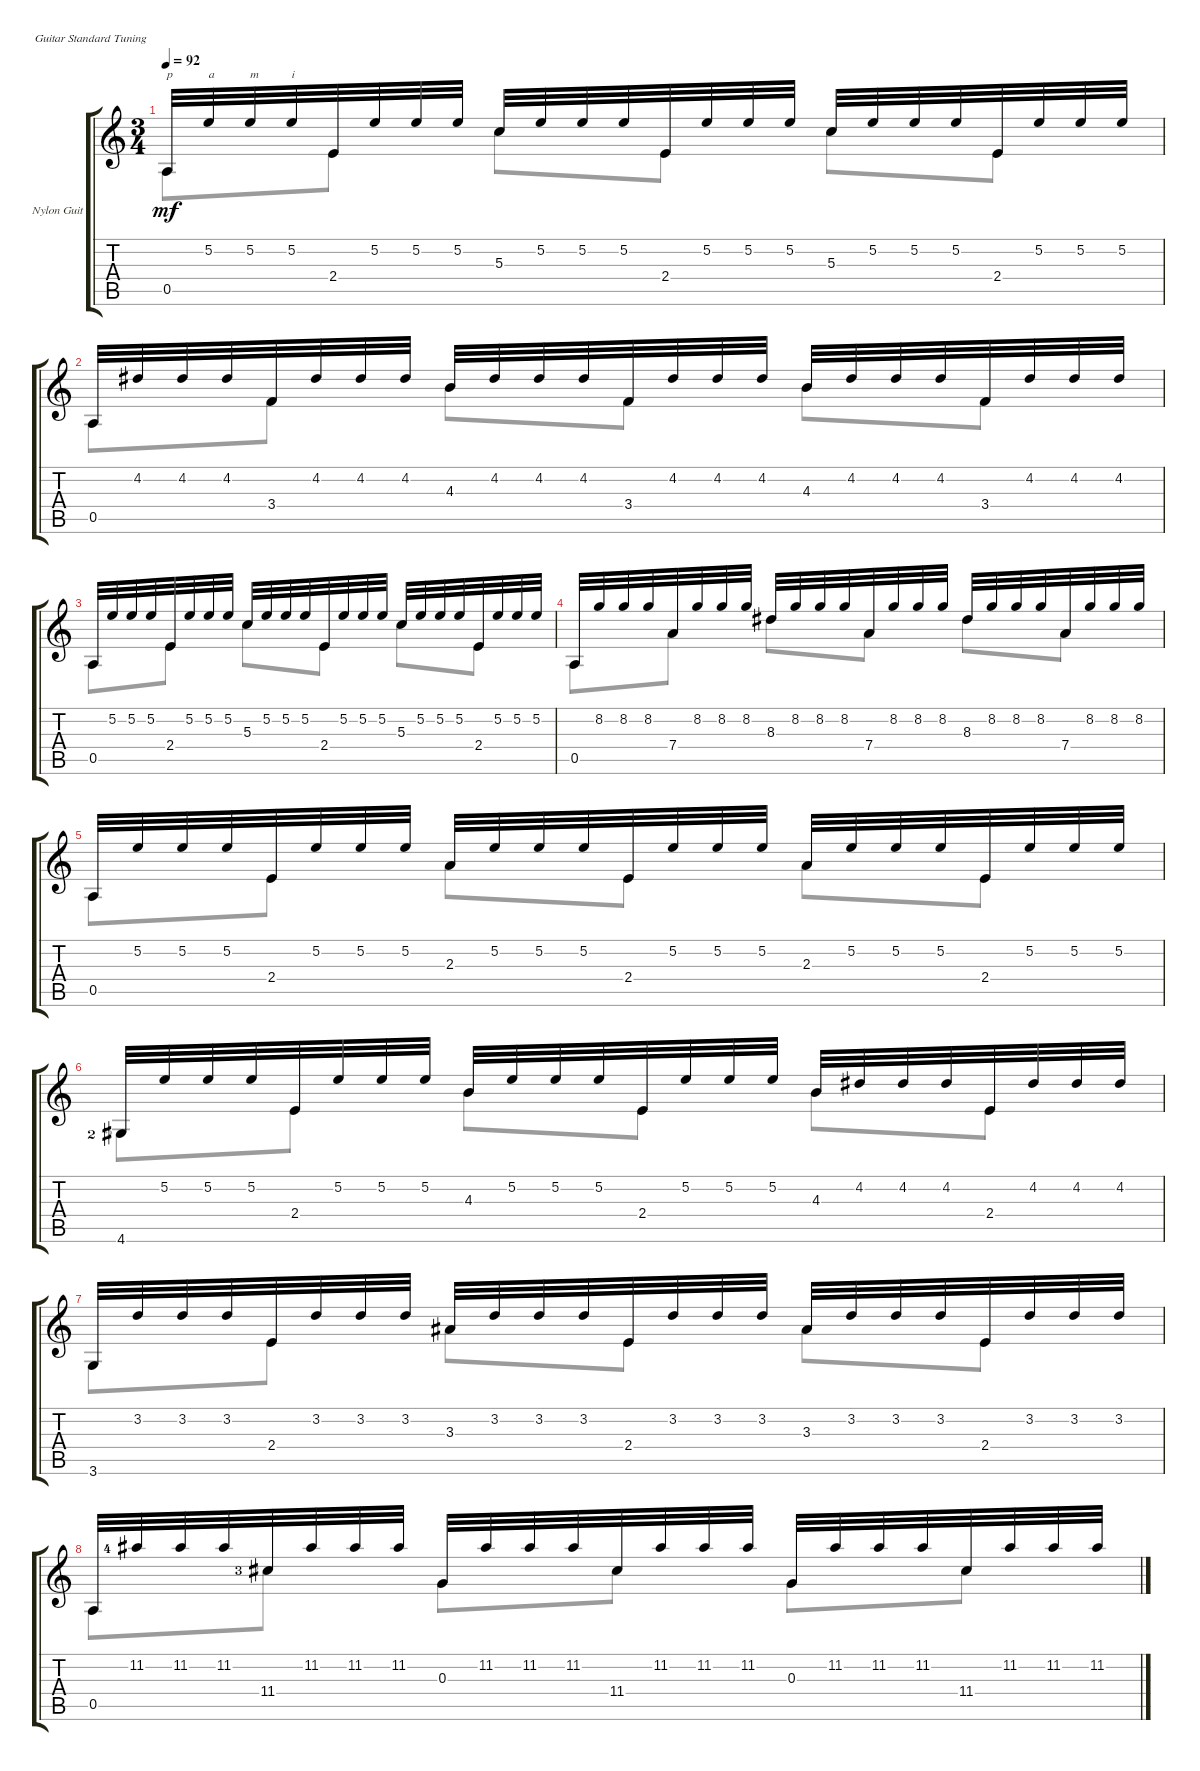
\defaultSystemsLayout 4
\bracketExtendMode groupsimilarinstruments
\firstSystemTrackNameOrientation horizontal
\otherSystemsTrackNameOrientation horizontal
\track ("Nylon Guitar" "Nylon Guit") {instrument acousticguitarsteel}
\staff {score tabs}
\tuning (E4 B3 G3 D3 A2 E2)
\voice
\ts (3 4)
\tempo 92
\clef g2
\ks c
0.5.32{txt "p" dy mf instrument acousticguitarsteel} 5.2.32{txt "a"} 5.2.32{txt "m"} 5.2.32{txt "i"} 2.4.32 5.2.32 5.2.32 5.2.32 5.3.32 5.2.32 5.2.32 5.2.32 2.4.32 5.2.32 5.2.32 5.2.32 5.3.32 5.2.32 5.2.32 5.2.32 2.4.32 5.2.32 5.2.32 5.2.32 |
0.5.32 4.2.32 4.2.32 4.2.32 3.4.32 4.2.32 4.2.32 4.2.32 4.3.32 4.2.32 4.2.32 4.2.32 3.4.32 4.2.32 4.2.32 4.2.32 4.3.32 4.2.32 4.2.32 4.2.32 3.4.32 4.2.32 4.2.32 4.2.32 |
0.5.32 5.2.32 5.2.32 5.2.32 2.4.32 5.2.32 5.2.32 5.2.32 5.3.32 5.2.32 5.2.32 5.2.32 2.4.32 5.2.32 5.2.32 5.2.32 5.3.32 5.2.32 5.2.32 5.2.32 2.4.32 5.2.32 5.2.32 5.2.32 |
0.5.32 8.2.32 8.2.32 8.2.32 7.4.32 8.2.32 8.2.32 8.2.32 8.3.32 8.2.32 8.2.32 8.2.32 7.4.32 8.2.32 8.2.32 8.2.32 8.3.32 8.2.32 8.2.32 8.2.32 7.4.32 8.2.32 8.2.32 8.2.32 |
0.5.32 5.2.32 5.2.32 5.2.32 2.4.32 5.2.32 5.2.32 5.2.32 2.3.32 5.2.32 5.2.32 5.2.32 2.4.32 5.2.32 5.2.32 5.2.32 2.3.32 5.2.32 5.2.32 5.2.32 2.4.32 5.2.32 5.2.32 5.2.32 |
4.6{lf 3}.32 5.2.32 5.2.32 5.2.32 2.4.32 5.2.32 5.2.32 5.2.32 4.3.32 5.2.32 5.2.32 5.2.32 2.4.32 5.2.32 5.2.32 5.2.32 4.3.32 4.2.32 4.2.32 4.2.32 2.4.32 4.2.32 4.2.32 4.2.32 |
3.6.32 3.2.32 3.2.32 3.2.32 2.4.32 3.2.32 3.2.32 3.2.32 3.3.32 3.2.32 3.2.32 3.2.32 2.4.32 3.2.32 3.2.32 3.2.32 3.3.32 3.2.32 3.2.32 3.2.32 2.4.32 3.2.32 3.2.32 3.2.32 |
0.5.32 11.2{lf 5}.32 11.2.32 11.2.32 11.4{lf 4}.32 11.2.32 11.2.32 11.2.32 0.3.32 11.2.32 11.2.32 11.2.32 11.4.32 11.2.32 11.2.32 11.2.32 0.3.32 11.2.32 11.2.32 11.2.32 11.4.32 11.2.32 11.2.32 11.2.32
\voice
\clef g2
\ottava regular
\simile none
\ks c
0.5.8{dy mf} 2.4.8 5.3.8 2.4.8 5.3.8 2.4.8 |
0.5.8 3.4.8 4.3.8 3.4.8 4.3.8 3.4.8 |
0.5.8 2.4.8 5.3.8 2.4.8 5.3.8 2.4.8 |
0.5.8 7.4.8 8.3.8 7.4.8 8.3.8 7.4.8 |
0.5.8 2.4.8 2.3.8 2.4.8 2.3.8 2.4.8 |
4.6{lf 3}.8 2.4.8 4.3.8 2.4.8 4.3.8 2.4.8 |
3.6.8 2.4.8 3.3.8 2.4.8 3.3.8 2.4.8 |
0.5.8 11.4{lf 4}.8 0.3.8 11.4.8 0.3.8 11.4.8
